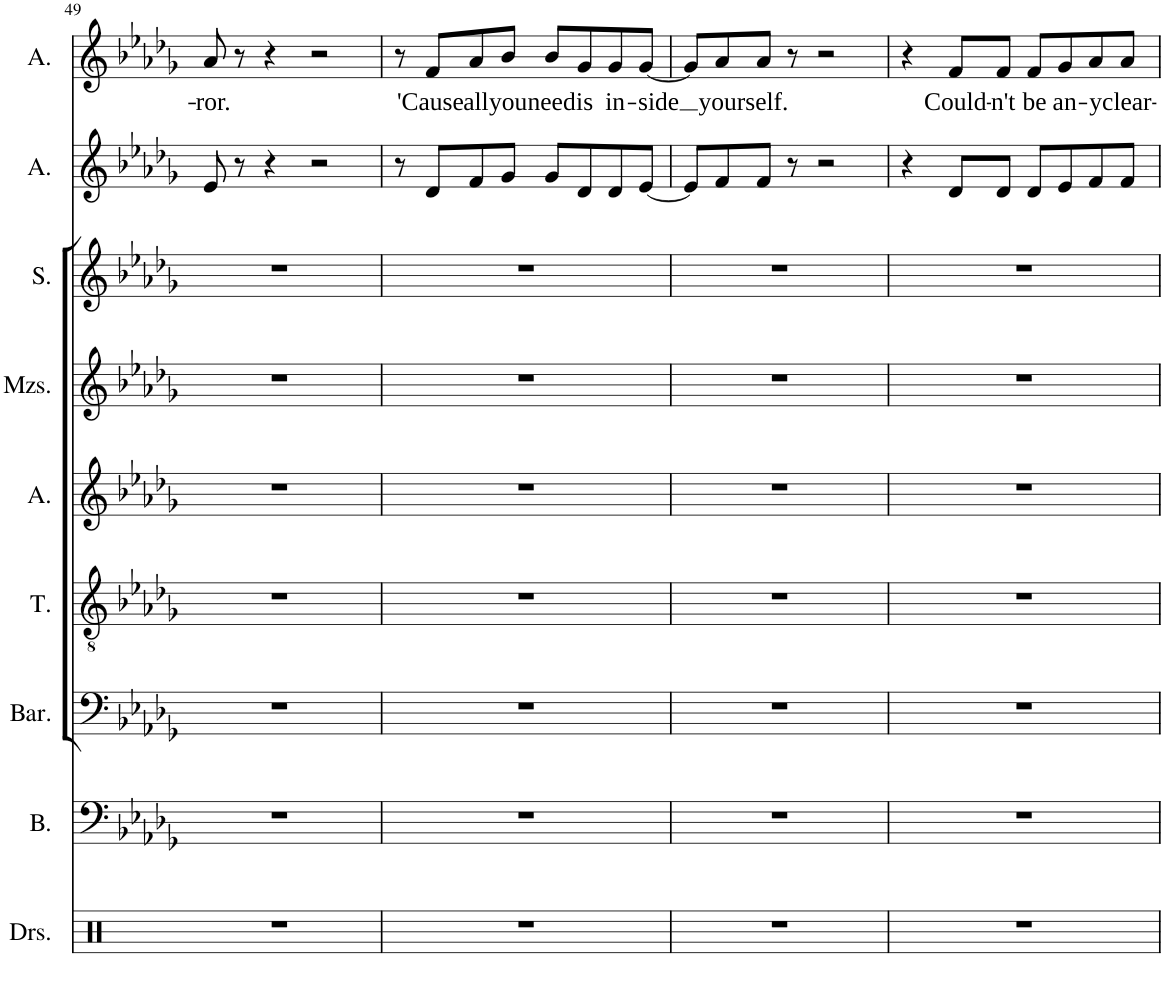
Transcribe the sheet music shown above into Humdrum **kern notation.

**kern	**kern	**kern	**kern	**kern	**kern	**kern	**kern	**kern	**text
*part9	*part8	*part7	*part6	*part5	*part4	*part3	*part2	*part1	*part1
*staff9	*staff8	*staff7	*staff6	*staff5	*staff4	*staff3	*staff2	*staff1	*staff1
*I"Drumset	*I"Bass	*I"Baritone	*I"Tenor	*I"Alto	*I"Mezzo-soprano	*I"Soprano	*I"Alto	*I"Alto	*
*I'Drs.	*I'B.	*I'Bar.	*I'T.	*I'A.	*I'Mzs.	*I'S.	*I'A.	*I'A.	*
!!LO:PB:g=z
*clefX	*clefF4	*clefF4	*clefGv2	*clefG2	*clefG2	*clefG2	*clefG2	*clefG2	*
*k[]	*k[b-e-a-d-g-]	*k[b-e-a-d-g-]	*k[b-e-a-d-g-]	*k[b-e-a-d-g-]	*k[b-e-a-d-g-]	*k[b-e-a-d-g-]	*k[b-e-a-d-g-]	*k[b-e-a-d-g-]	*
*M4/4	*M4/4	*M4/4	*M4/4	*M4/4	*M4/4	*M4/4	*M4/4	*M4/4	*
=49	=49	=49	=49	=49	=49	=49	=49	=49	=49
!	!	!	!	!	!	!	!	!	!LO:LY:b
1r	1r	1r	1r	1r	1r	1r	8e-/	8a-/	-ror.
.	.	.	.	.	.	.	8r	8r	.
.	.	.	.	.	.	.	4r	4r	.
.	.	.	.	.	.	.	2r	2r	.
=50	=50	=50	=50	=50	=50	=50	=50	=50	=50
1r	1r	1r	1r	1r	1r	1r	8r	8r	.
!	!	!	!	!	!	!	!	!	!LO:LY:b
.	.	.	.	.	.	.	8d-/L	8f/L	'Cause
!	!	!	!	!	!	!	!	!	!LO:LY:b
.	.	.	.	.	.	.	8f/	8a-/	all
!	!	!	!	!	!	!	!	!	!LO:LY:b
.	.	.	.	.	.	.	8g-/J	8b-/J	you
!	!	!	!	!	!	!	!	!	!LO:LY:b
.	.	.	.	.	.	.	8g-/L	8b-/L	need
!	!	!	!	!	!	!	!	!	!LO:LY:b
.	.	.	.	.	.	.	8d-/	8g-/	is
!	!	!	!	!	!	!	!	!	!LO:LY:b
.	.	.	.	.	.	.	8d-/	8g-/	in-
!	!	!	!	!	!	!	!	!	!LO:LY:b
.	.	.	.	.	.	.	[8e-/J	[8g-/J	-side
=51	=51	=51	=51	=51	=51	=51	=51	=51	=51
1r	1r	1r	1r	1r	1r	1r	8e-/L]	8g-/L]	.
!	!	!	!	!	!	!	!	!	!LO:LY:b
.	.	.	.	.	.	.	8f/	8a-/	your
!	!	!	!	!	!	!	!	!	!LO:LY:b
.	.	.	.	.	.	.	8f/J	8a-/J	self.
.	.	.	.	.	.	.	8r	8r	.
.	.	.	.	.	.	.	2r	2r	.
=52	=52	=52	=52	=52	=52	=52	=52	=52	=52
1r	1r	1r	1r	1r	1r	1r	4r	4r	.
!	!	!	!	!	!	!	!	!	!LO:LY:b
.	.	.	.	.	.	.	8d-/L	8f/L	Could-
!	!	!	!	!	!	!	!	!	!LO:LY:b
.	.	.	.	.	.	.	8d-/J	8f/J	-n't
!	!	!	!	!	!	!	!	!	!LO:LY:b
.	.	.	.	.	.	.	8d-/L	8f/L	be
!	!	!	!	!	!	!	!	!	!LO:LY:b
.	.	.	.	.	.	.	8e-/	8g-/	an-
!	!	!	!	!	!	!	!	!	!LO:LY:b
.	.	.	.	.	.	.	8f/	8a-/	-y
!	!	!	!	!	!	!	!	!	!LO:LY:b
.	.	.	.	.	.	.	8f/J	8a-/J	clear-
=	=	=	=	=	=	=	=	=	=
*-	*-	*-	*-	*-	*-	*-	*-	*-	*-
